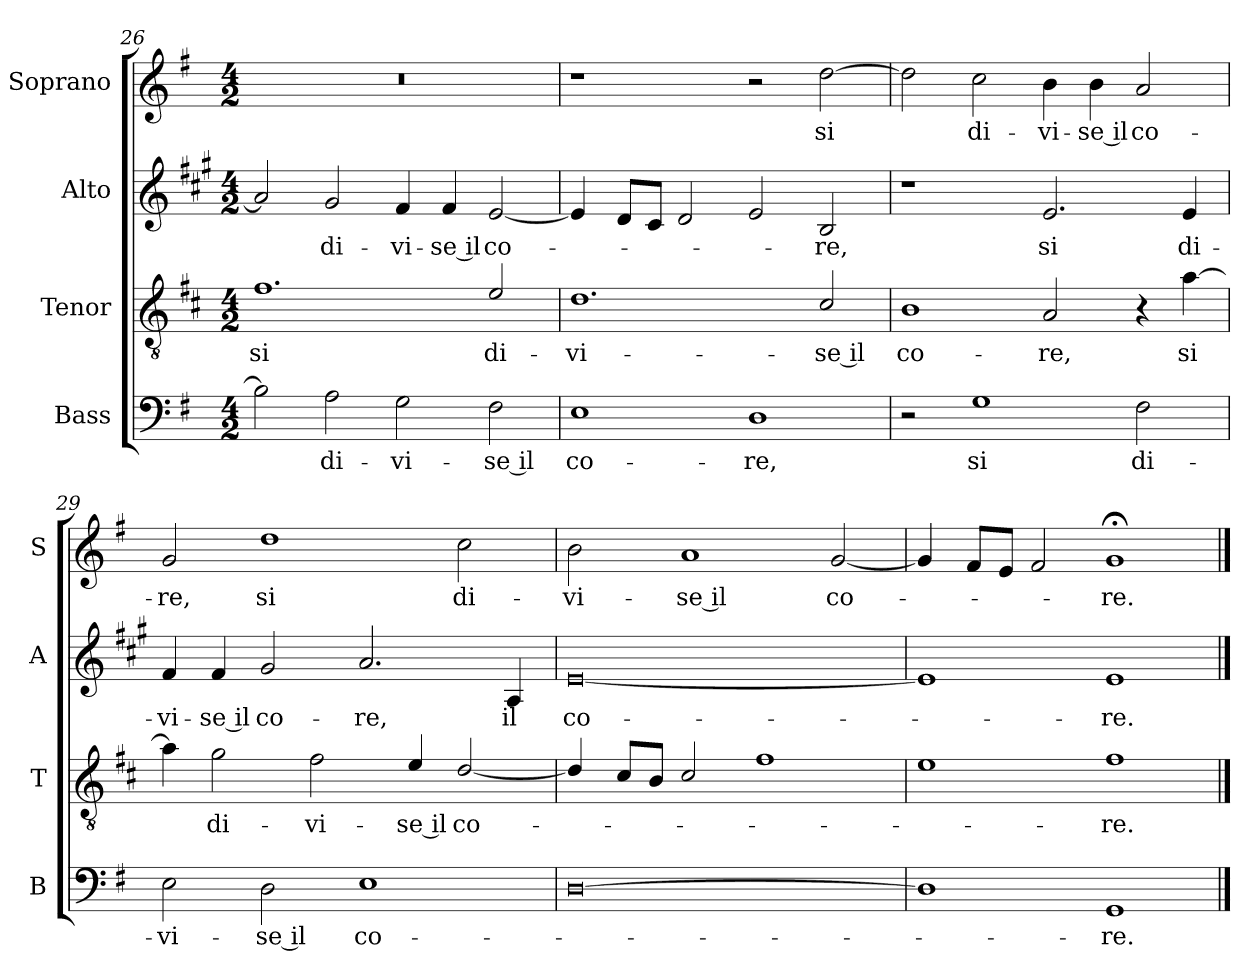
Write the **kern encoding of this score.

**kern	**text	**kern	**text	**kern	**text	**kern	**text
*part4	*part4	*part3	*part3	*part2	*part2	*part1	*part1
*staff4	*staff4	*staff3	*staff3	*staff2	*staff2	*staff1	*staff1
*I"Bass	*	*I"Tenor	*	*I"Alto	*	*I"Soprano	*
*I'B	*	*I'T	*	*I'A	*	*I'S	*
*clefF4	*	*clefGv2	*	*clefG2	*	*clefG2	*
*	*	*ITrd4c7	*	*ITrd1c2	*	*	*
*k[f#]	*	*k[f#]	*	*k[f#]	*	*k[f#]	*
*G:	*	*G:	*	*G:	*	*G:	*
*M4/2	*	*M4/2	*	*M4/2	*	*M4/2	*
=26	=26	=26	=26	=26	=26	=26	=26
!	!	!	!LO:LY:b	!	!	!	!
2B\]	.	1.B	si	2g/]	.	0r	.
!	!LO:LY:b	!	!	!	!LO:LY:b	!	!
2A\	di-	.	.	2f#/	di-	.	.
!	!LO:LY:b	!	!	!	!LO:LY:b	!	!
2G\	-vi-	.	.	4e/	-vi-	.	.
!	!	!	!	!	!LO:LY:b	!	!
.	.	.	.	4e/	-se il	.	.
!	!LO:LY:b	!	!LO:LY:b	!	!LO:LY:b	!	!
2F#\	-se il	2A/	di-	[2d/	co-	.	.
=27	=27	=27	=27	=27	=27	=27	=27
!	!LO:LY:b	!	!LO:LY:b	!	!	!	!
1E	co-	1.G	-vi-	4d/]	.	1r	.
.	.	.	.	8c/L	.	.	.
.	.	.	.	8B/J	.	.	.
.	.	.	.	2c/	.	.	.
!	!LO:LY:b	!	!	!	!	!	!
1D	-re,	.	.	2d/	.	2r	.
!	!	!	!LO:LY:b	!	!LO:LY:b	!	!LO:LY:b
.	.	2F#/	-se il	2A/	-re,	[2dd\	si
!!LO:LB:g=z
=28	=28	=28	=28	=28	=28	=28	=28
!	!	!	!LO:LY:b	!	!	!	!
2r	.	1E	co-	1r	.	2dd\]	.
!	!LO:LY:b	!	!	!	!	!	!LO:LY:b
1G	si	.	.	.	.	2cc\	di-
!	!	!	!LO:LY:b	!	!LO:LY:b	!	!LO:LY:b
.	.	2D/	-re,	2.d/	si	4b\	-vi-
!	!	!	!	!	!	!	!LO:LY:b
.	.	.	.	.	.	4b\	-se il
!	!LO:LY:b	!	!	!	!	!	!LO:LY:b
2F#\	di-	4r	.	.	.	2a/	co-
!	!	!	!LO:LY:b	!	!LO:LY:b	!	!
.	.	[4d\	si	4d/	di-	.	.
=29	=29	=29	=29	=29	=29	=29	=29
!	!LO:LY:b	!	!	!	!LO:LY:b	!	!LO:LY:b
2E\	-vi-	4d\]	.	4e/	-vi-	2g/	-re,
!	!	!	!LO:LY:b	!	!LO:LY:b	!	!
.	.	2c\	di-	4e/	-se il	.	.
!	!LO:LY:b	!	!	!	!LO:LY:b	!	!LO:LY:b
2D\	-se il	.	.	2f#/	co-	1dd	si
!	!	!	!LO:LY:b	!	!	!	!
.	.	2B\	-vi-	.	.	.	.
!	!LO:LY:b	!	!	!	!LO:LY:b	!	!
1E	co-	.	.	2.g/	-re,	.	.
!	!	!	!LO:LY:b	!	!	!	!
.	.	4A/	-se il	.	.	.	.
!	!	!	!LO:LY:b	!	!	!	!LO:LY:b
.	.	[2G/	co-	.	.	2cc\	di-
!	!	!	!	!	!LO:LY:b	!	!
.	.	.	.	4G/	il	.	.
=30	=30	=30	=30	=30	=30	=30	=30
!	!	!	!	!	!LO:LY:b	!	!LO:LY:b
[0D	.	4G/]	.	[0d	co-	2b\	-vi-
.	.	8F#/L	.	.	.	.	.
.	.	8E/J	.	.	.	.	.
!	!	!	!	!	!	!	!LO:LY:b
.	.	2F#/	.	.	.	1a	-se il
.	.	1B	.	.	.	.	.
!	!	!	!	!	!	!	!LO:LY:b
.	.	.	.	.	.	[2g/	co-
=31	=31	=31	=31	=31	=31	=31	=31
1D]	.	1A	.	1d]	.	4g/]	.
.	.	.	.	.	.	8f#/L	.
.	.	.	.	.	.	8e/J	.
.	.	.	.	.	.	2f#/	.
!	!LO:LY:b	!	!LO:LY:b	!	!LO:LY:b	!	!LO:LY:b
1GG	-re.	1B	-re.	1d	-re.	1g;<	-re.
==	==	==	==	==	==	==	==
*-	*-	*-	*-	*-	*-	*-	*-
